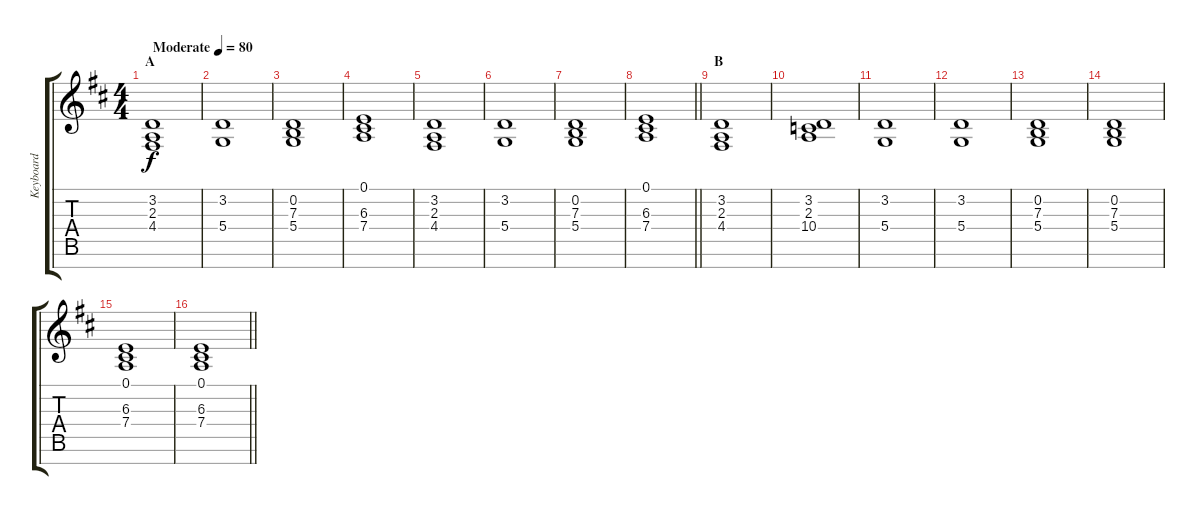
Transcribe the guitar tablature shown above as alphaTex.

\track ("Keyboard" "Keyboard") {instrument stringensemble1}
\staff {score tabs}
\tuning (E4 B3 G3 D3 A2 E2 B1) {hide}
\ts (4 4)
\section ("" "A")
\tempo (80 "Moderate")
\clef g2
\ks d
(3.2 2.3 4.4).1{dy f instrument stringensemble1} |
(3.2 5.4).1 |
(0.2 7.3 5.4).1 |
(0.1 6.3 7.4).1 |
(3.2 2.3 4.4).1 |
(3.2 5.4).1 |
(0.2 7.3 5.4).1 |
\barLineRight lightlight
(0.1 6.3 7.4).1 |
\section ("" "B")
(3.2 2.3 4.4).1 |
(3.2 2.3 10.4).1 |
(3.2 5.4).1 |
(3.2 5.4).1 |
(0.2 7.3 5.4).1 |
(0.2 7.3 5.4).1 |
(0.1 6.3 7.4).1 |
\barLineRight lightlight
(0.1 6.3 7.4).1
